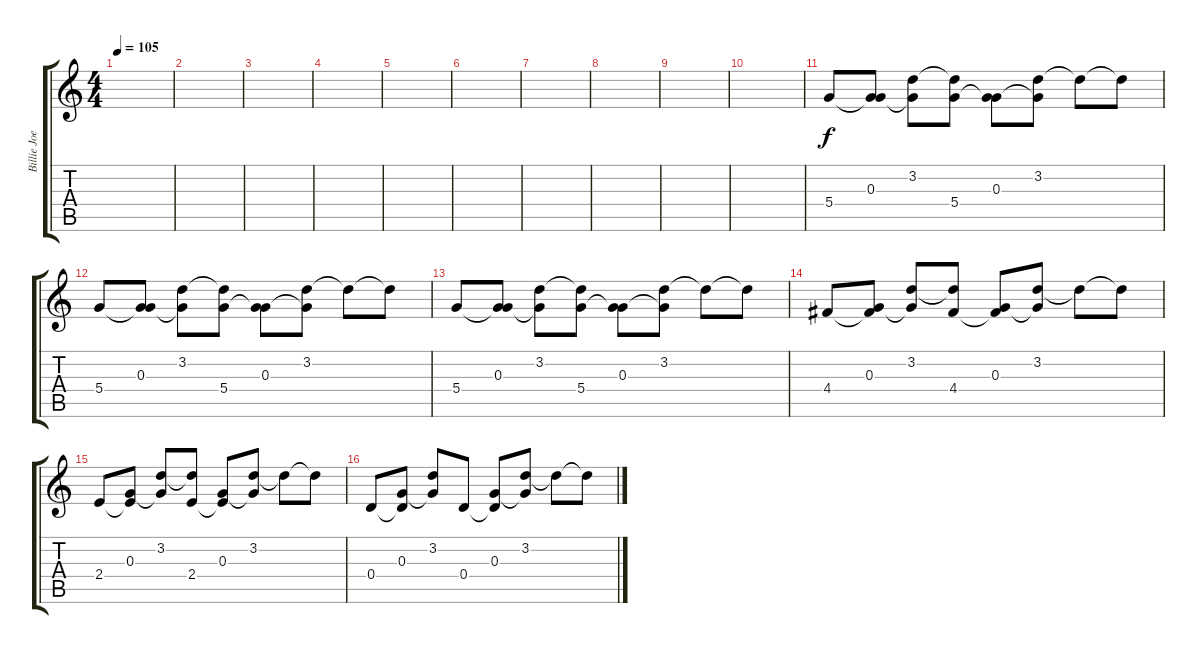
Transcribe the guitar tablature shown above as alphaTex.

\track ("Billie Joe" "Billie Joe") {instrument distortionguitar}
\staff {score tabs}
\tuning (E4 B3 G3 D3 A2 E2) {hide}
\ts (4 4)
\tempo 105
\clef g2
\ks c
|
|
|
|
|
|
|
|
|
|
5.4.8 (0.3 5.4{t}).8 (3.2 0.3{t}).8 (3.2{t} 5.4).8 (0.3 5.4{t}).8 (3.2 0.3{t}).8 3.2{t}.8 3.2{t}.8 |
5.4.8 (0.3 5.4{t}).8 (3.2 0.3{t}).8 (3.2{t} 5.4).8 (0.3 5.4{t}).8 (3.2 0.3{t}).8 3.2{t}.8 3.2{t}.8 |
5.4.8 (0.3 5.4{t}).8 (3.2 0.3{t}).8 (3.2{t} 5.4).8 (0.3 5.4{t}).8 (3.2 0.3{t}).8 3.2{t}.8 3.2{t}.8 |
4.4.8 (0.3 4.4{t}).8 (3.2 0.3{t}).8 (3.2{t} 4.4).8 (0.3 4.4{t}).8 (3.2 0.3{t}).8 3.2{t}.8 3.2{t}.8 |
2.4.8 (0.3 2.4{t}).8 (3.2 0.3{t}).8 (3.2{t} 2.4).8 (0.3 2.4{t}).8 (3.2 0.3{t}).8 3.2{t}.8 3.2{t}.8 |
0.4.8 (0.3 0.4{t}).8 (3.2 0.3{t}).8 0.4.8 (0.3 0.4{t}).8 (3.2 0.3{t}).8 3.2{t}.8 3.2{t}.8
